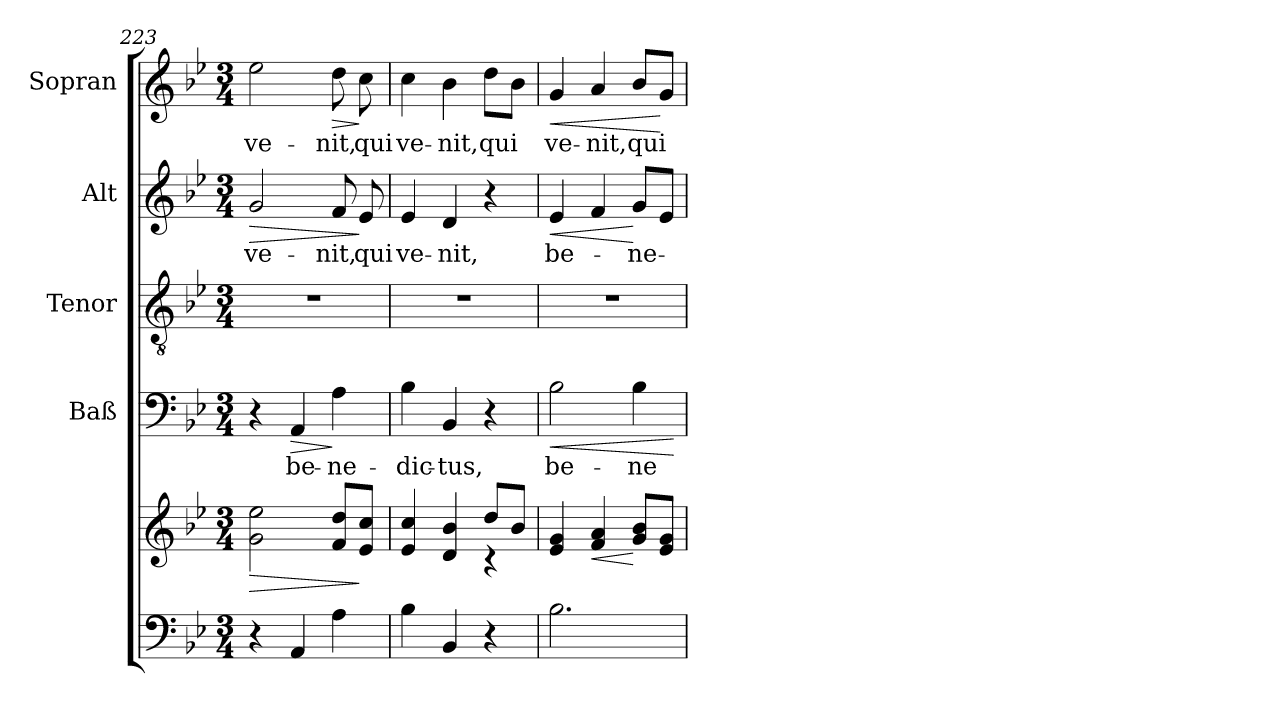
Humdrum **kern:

**kern	**kern	**dynam	**kern	**text	**dynam	**kern	**kern	**text	**dynam	**kern	**text	**dynam
*part5	*part5	*part5	*part4	*part4	*part4	*part3	*part2	*part2	*part2	*part1	*part1	*part1
*staff6	*staff5	*staff5/6	*staff4	*staff4	*staff4	*staff3	*staff2	*staff2	*staff2	*staff1	*staff1	*staff1
*	*	*	*I"Baß	*	*	*I"Tenor	*I"Alt	*	*	*I"Sopran	*	*
*	*	*	*I'Baß	*	*	*I'Ten	*I'Alt	*	*	*I'Sop	*	*
*clefF4	*clefG2	*	*clefF4	*	*	*clefGv2	*clefG2	*	*	*clefG2	*	*
*k[b-e-]	*k[b-e-]	*	*k[b-e-]	*	*	*k[b-e-]	*k[b-e-]	*	*	*k[b-e-]	*	*
*B-:	*B-:	*	*B-:	*	*	*B-:	*B-:	*	*	*B-:	*	*
*M3/4	*M3/4	*	*M3/4	*	*	*M3/4	*M3/4	*	*	*M3/4	*	*
=223	=223	=223	=223	=223	=223	=223	=223	=223	=223	=223	=223	=223
!	!	!LO:HP:b	!	!	!	!	!	!LO:LY:b	!LO:HP:b	!	!LO:LY:b	!
4r	2g\ 2ee-\	>	4r	.	.	2.r	2g/	ve-	>	2ee-\	ve-	.
!	!	!	!	!LO:LY:b	!LO:HP:b	!	!	!	!	!	!	!
4AA/	.	.	4AA/	be-	>	.	.	.	.	.	.	.
!	!	!	!	!LO:LY:b	!	!	!	!LO:LY:b	!	!	!LO:LY:b	!LO:HP:b
4A\	8f/ 8dd/L	.	4A\	-ne-	]	.	8f/	-nit,	.	8dd\	-nit,	>
!	!	!	!	!	!	!	!	!LO:LY:b	!	!	!LO:LY:b	!
.	8e-/ 8cc/J	]	.	.	.	.	8e-/	qui	]	8cc\	qui	]
=224	=224	=224	=224	=224	=224	=224	=224	=224	=224	=224	=224	=224
*	*^	*	*	*	*	*	*	*	*	*	*	*
!	!	!	!	!	!LO:LY:b	!	!	!	!LO:LY:b	!	!	!LO:LY:b	!
4B-\	4e-/ 4cc/	2ryy	.	4B-\	-dic-	.	2.r	4e-/	ve-	.	4cc\	ve-	.
!	!	!	!	!	!LO:LY:b	!	!	!	!LO:LY:b	!	!	!LO:LY:b	!
4BB-/	4d/ 4b-/	.	.	4BB-/	-tus,	.	.	4d/	-nit,	.	4b-\	-nit,	.
!	!	!	!	!	!	!	!	!	!	!	!	!LO:LY:b	!
4r	8dd/L	4rc	.	4r	.	.	.	4r	.	.	8dd\L	qui	.
.	8b-/J	.	.	.	.	.	.	.	.	.	8b-\J	.	.
*	*v	*v	*	*	*	*	*	*	*	*	*	*	*
=225	=225	=225	=225	=225	=225	=225	=225	=225	=225	=225	=225	=225
!	!	!	!	!LO:LY:b	!LO:HP:b	!	!	!LO:LY:b	!LO:HP:b	!	!LO:LY:b	!LO:HP:b
2.B-\	4e-/ 4g/	.	2B-\	be-	<	2.r	4e-/	be-	<	4g/	ve-	<
!	!	!LO:HP:b	!	!	!	!	!	!	!	!	!LO:LY:b	!
.	4f/ 4a/	<	.	.	.	.	4f/	.	.	4a/	-nit,	.
!	!	!	!	!LO:LY:b	!	!	!	!LO:LY:b	!	!	!LO:LY:b	!
.	8g/ 8b-/L	[	4B-\	-ne-	.	.	8g/L	-ne-	[	8b-/L	qui	.
.	8e-/ 8g/J	.	.	.	.	.	8e-/J	.	.	8g/J	.	[
.	.	.	.	.	[	.	.	.	.	.	.	.
=	=	=	=	=	=	=	=	=	=	=	=	=
*-	*-	*-	*-	*-	*-	*-	*-	*-	*-	*-	*-	*-
